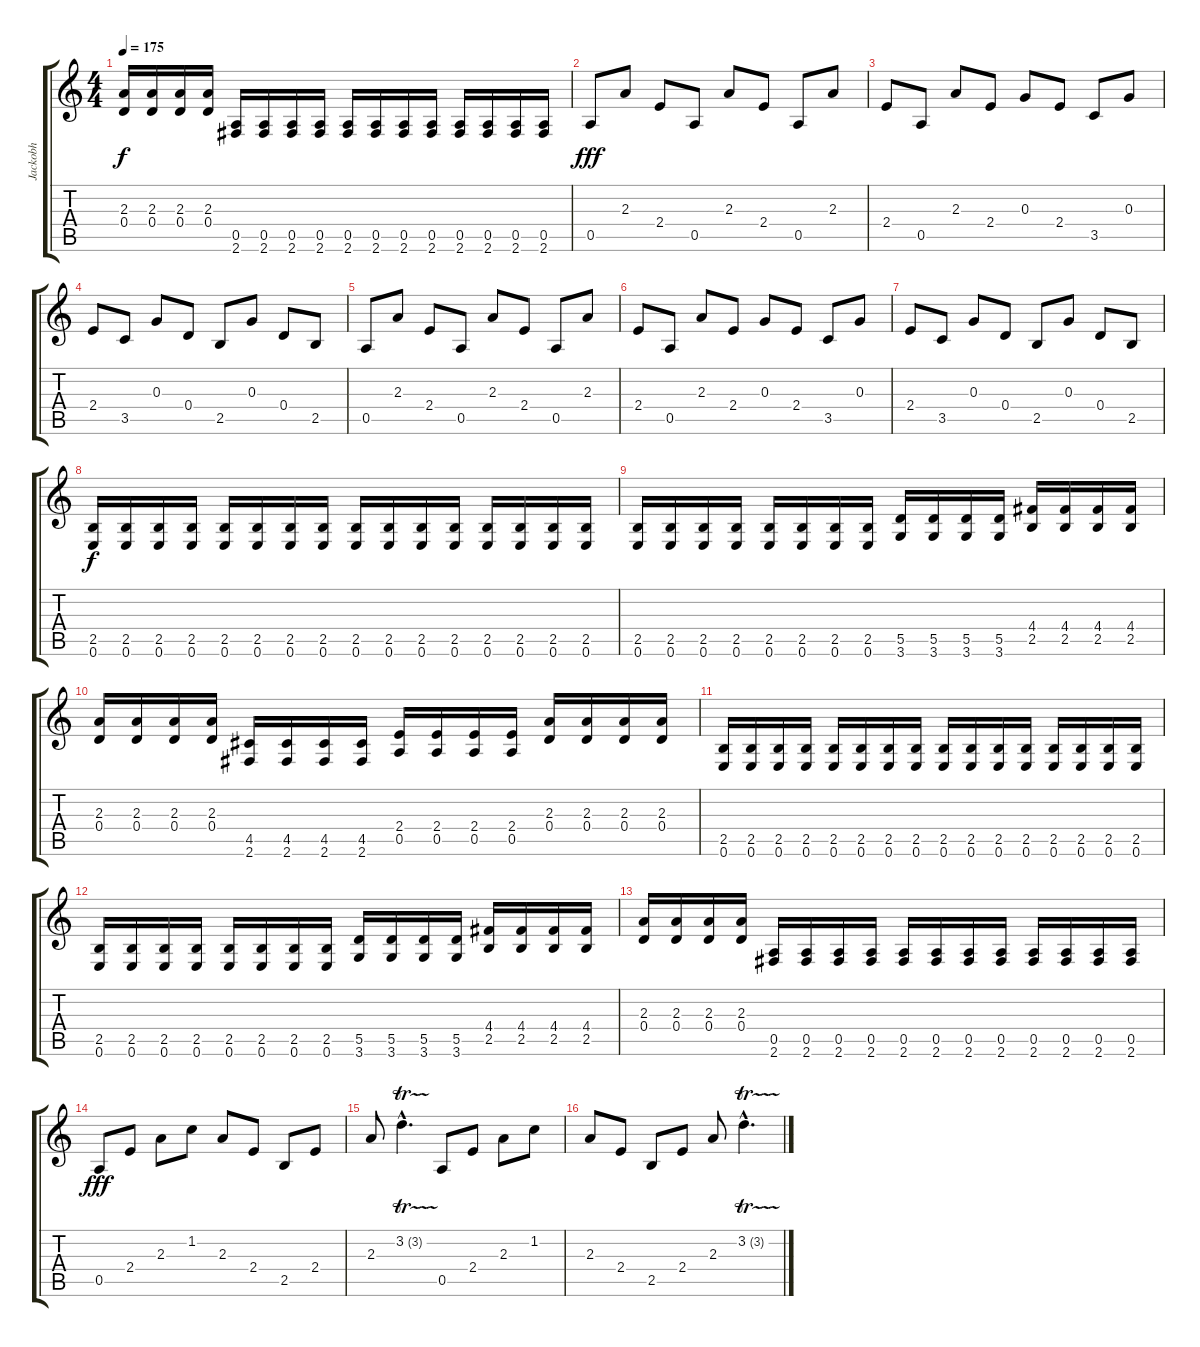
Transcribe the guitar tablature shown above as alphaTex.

\track ("Jackobh" "Jackobh") {instrument distortionguitar}
\staff {score tabs}
\tuning (E4 B3 G3 D3 A2 E2) {hide}
\ts (4 4)
\tempo 175
\clef g2
\ks c
(2.3 0.4).16{dy f} (2.3 0.4).16 (2.3 0.4).16 (2.3 0.4).16 (0.5 2.6).16 (0.5 2.6).16 (0.5 2.6).16 (0.5 2.6).16 (0.5 2.6).16 (0.5 2.6).16 (0.5 2.6).16 (0.5 2.6).16 (0.5 2.6).16 (0.5 2.6).16 (0.5 2.6).16 (0.5 2.6).16 |
0.5.8{dy fff} 2.3.8 2.4.8 0.5.8 2.3.8 2.4.8 0.5.8 2.3.8 |
2.4.8 0.5.8 2.3.8 2.4.8 0.3.8 2.4.8 3.5.8 0.3.8 |
2.4.8 3.5.8 0.3.8 0.4.8 2.5.8 0.3.8 0.4.8 2.5.8 |
0.5.8 2.3.8 2.4.8 0.5.8 2.3.8 2.4.8 0.5.8 2.3.8 |
2.4.8 0.5.8 2.3.8 2.4.8 0.3.8 2.4.8 3.5.8 0.3.8 |
2.4.8 3.5.8 0.3.8 0.4.8 2.5.8 0.3.8 0.4.8 2.5.8 |
(2.5 0.6).16{dy f} (2.5 0.6).16 (2.5 0.6).16 (2.5 0.6).16 (2.5 0.6).16 (2.5 0.6).16 (2.5 0.6).16 (2.5 0.6).16 (2.5 0.6).16 (2.5 0.6).16 (2.5 0.6).16 (2.5 0.6).16 (2.5 0.6).16 (2.5 0.6).16 (2.5 0.6).16 (2.5 0.6).16 |
(2.5 0.6).16 (2.5 0.6).16 (2.5 0.6).16 (2.5 0.6).16 (2.5 0.6).16 (2.5 0.6).16 (2.5 0.6).16 (2.5 0.6).16 (5.5 3.6).16 (5.5 3.6).16 (5.5 3.6).16 (5.5 3.6).16 (4.4 2.5).16 (4.4 2.5).16 (4.4 2.5).16 (4.4 2.5).16 |
(2.3 0.4).16 (2.3 0.4).16 (2.3 0.4).16 (2.3 0.4).16 (4.5 2.6).16 (4.5 2.6).16 (4.5 2.6).16 (4.5 2.6).16 (2.4 0.5).16 (2.4 0.5).16 (2.4 0.5).16 (2.4 0.5).16 (2.3 0.4).16 (2.3 0.4).16 (2.3 0.4).16 (2.3 0.4).16 |
(2.5 0.6).16 (2.5 0.6).16 (2.5 0.6).16 (2.5 0.6).16 (2.5 0.6).16 (2.5 0.6).16 (2.5 0.6).16 (2.5 0.6).16 (2.5 0.6).16 (2.5 0.6).16 (2.5 0.6).16 (2.5 0.6).16 (2.5 0.6).16 (2.5 0.6).16 (2.5 0.6).16 (2.5 0.6).16 |
(2.5 0.6).16 (2.5 0.6).16 (2.5 0.6).16 (2.5 0.6).16 (2.5 0.6).16 (2.5 0.6).16 (2.5 0.6).16 (2.5 0.6).16 (5.5 3.6).16 (5.5 3.6).16 (5.5 3.6).16 (5.5 3.6).16 (4.4 2.5).16 (4.4 2.5).16 (4.4 2.5).16 (4.4 2.5).16 |
(2.3 0.4).16 (2.3 0.4).16 (2.3 0.4).16 (2.3 0.4).16 (0.5 2.6).16 (0.5 2.6).16 (0.5 2.6).16 (0.5 2.6).16 (0.5 2.6).16 (0.5 2.6).16 (0.5 2.6).16 (0.5 2.6).16 (0.5 2.6).16 (0.5 2.6).16 (0.5 2.6).16 (0.5 2.6).16 |
0.5.8{dy fff} 2.4.8 2.3.8 1.2.8 2.3.8 2.4.8 2.5.8 2.4.8 |
2.3.8 3.2{tr (3 16) hac}.4{d} 0.5.8 2.4.8 2.3.8 1.2.8 |
2.3.8 2.4.8 2.5.8 2.4.8 2.3.8 3.2{tr (3 16) hac}.4{d}
